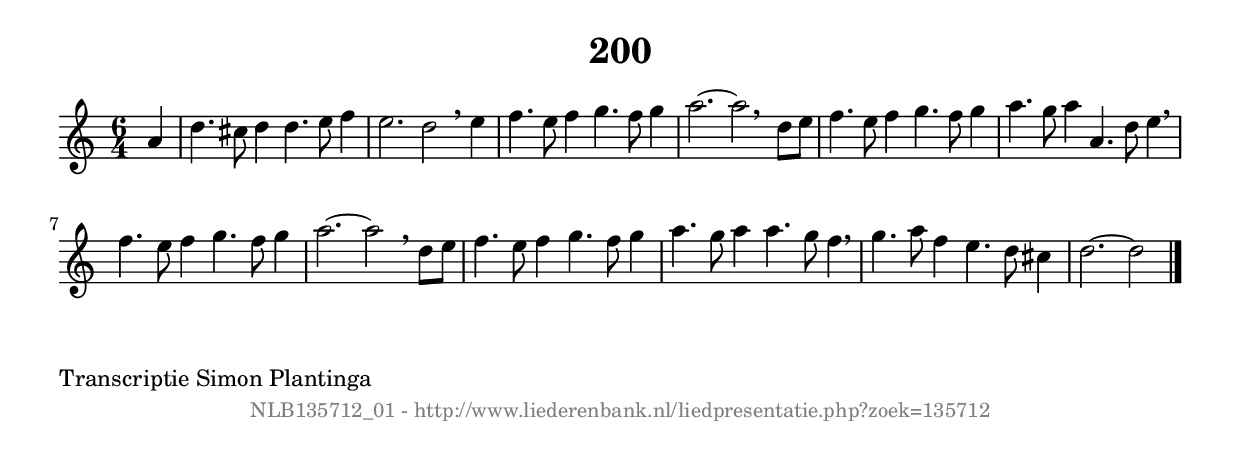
%
% produced by wce2krn 1.64 (7 June 2014)
%
\version"2.16"
#(append! paper-alist '(("long" . (cons (* 210 mm) (* 2000 mm)))))
#(set-default-paper-size "long")
sb = {\breathe}
mBreak = {\breathe }
bBreak = {\breathe }
x = {\once\override NoteHead #'style = #'cross }
gl=\glissando
itime={\override Staff.TimeSignature #'stencil = ##f }
ficta = {\once\set suggestAccidentals = ##t}
fine = {\once\override Score.RehearsalMark #'self-alignment-X = #1 \mark \markup {\italic{Fine}}}
dc = {\once\override Score.RehearsalMark #'self-alignment-X = #1 \mark \markup {\italic{D.C.}}}
dcf = {\once\override Score.RehearsalMark #'self-alignment-X = #1 \mark \markup {\italic{D.C. al Fine}}}
dcc = {\once\override Score.RehearsalMark #'self-alignment-X = #1 \mark \markup {\italic{D.C. al Coda}}}
ds = {\once\override Score.RehearsalMark #'self-alignment-X = #1 \mark \markup {\italic{D.S.}}}
dsf = {\once\override Score.RehearsalMark #'self-alignment-X = #1 \mark \markup {\italic{D.S. al Fine}}}
dsc = {\once\override Score.RehearsalMark #'self-alignment-X = #1 \mark \markup {\italic{D.S. al Coda}}}
pv = {\set Score.repeatCommands = #'((volta "1"))}
sv = {\set Score.repeatCommands = #'((volta "2"))}
tv = {\set Score.repeatCommands = #'((volta "3"))}
qv = {\set Score.repeatCommands = #'((volta "4"))}
xv = {\set Score.repeatCommands = #'((volta #f))}
\header{ tagline = ""
title = "200"
}
\score {{
\key d \dorian
\relative g'
{
\set melismaBusyProperties = #'()
\partial 32*8
\time 6/4
\tempo 4=120
\override Score.MetronomeMark #'transparent = ##t
\override Score.RehearsalMark #'break-visibility = #(vector #t #t #f)
a4 | d4. cis8 d4 d4. e8 f4 | e2. d2 \sb e4 | f4. e8 f4 g4. f8 g4 | a2.~ a2 \bar ":|:" \bBreak
d,8 e8 | f4. e8 f4 g4. f8 g4 | a4. g8 a4 a,4. d8 e4 \sb | f4. e8 f4 g4. f8 g4 | a2.~ a2 \mBreak
d,8 e8 | f4. e8 f4 g4. f8 g4 | a4. g8 a4 a4. g8 f4 \sb | g4. a8 f4 e4. d8 cis4 | d2.~ d2 \bar "|."
 }}
 \midi { }
 \layout {
            indent = 0.0\cm
}
}
\markup { \wordwrap-string #" 
Transcriptie Simon Plantinga
"}
\markup { \vspace #0 } \markup { \with-color #grey \fill-line { \center-column { \smaller "NLB135712_01 - http://www.liederenbank.nl/liedpresentatie.php?zoek=135712" } } }
